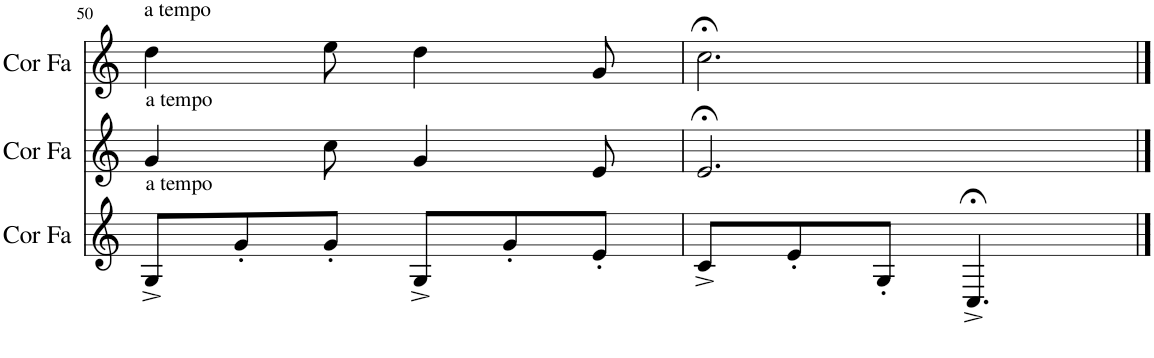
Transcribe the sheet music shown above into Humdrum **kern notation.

**kern	**kern	**kern
*part3	*part2	*part1
*staff3	*staff2	*staff1
*I"Cor en Fa	*I"Cor en Fa	*I"Cor en Fa
*I'Cor Fa	*I'Cor Fa	*I'Cor Fa
!!LO:PB:g=z
*clefG2	*clefG2	*clefG2
*Trd4c7	*Trd4c7	*Trd4c7
*k[]	*k[]	*k[]
*M6/8	*M6/8	*M6/8
=50	=50	=50
!	!	!LO:TX:a:t=a tempo
!	!LO:TX:a:t=a tempo	!
!LO:TX:a:t=a tempo	!	!
8G^/L	4g/	4dd\
8g'/	.	.
8g'/J	8cc\	8ee\
8G^/L	4g/	4dd\
8g'/	.	.
8e'/J	8e/	8g/
=51	=51	=51
8c^/L	2.e;</	2.cc;<\
8e'/	.	.
8G'/J	.	.
4.C;<^/	.	.
==	==	==
*-	*-	*-
